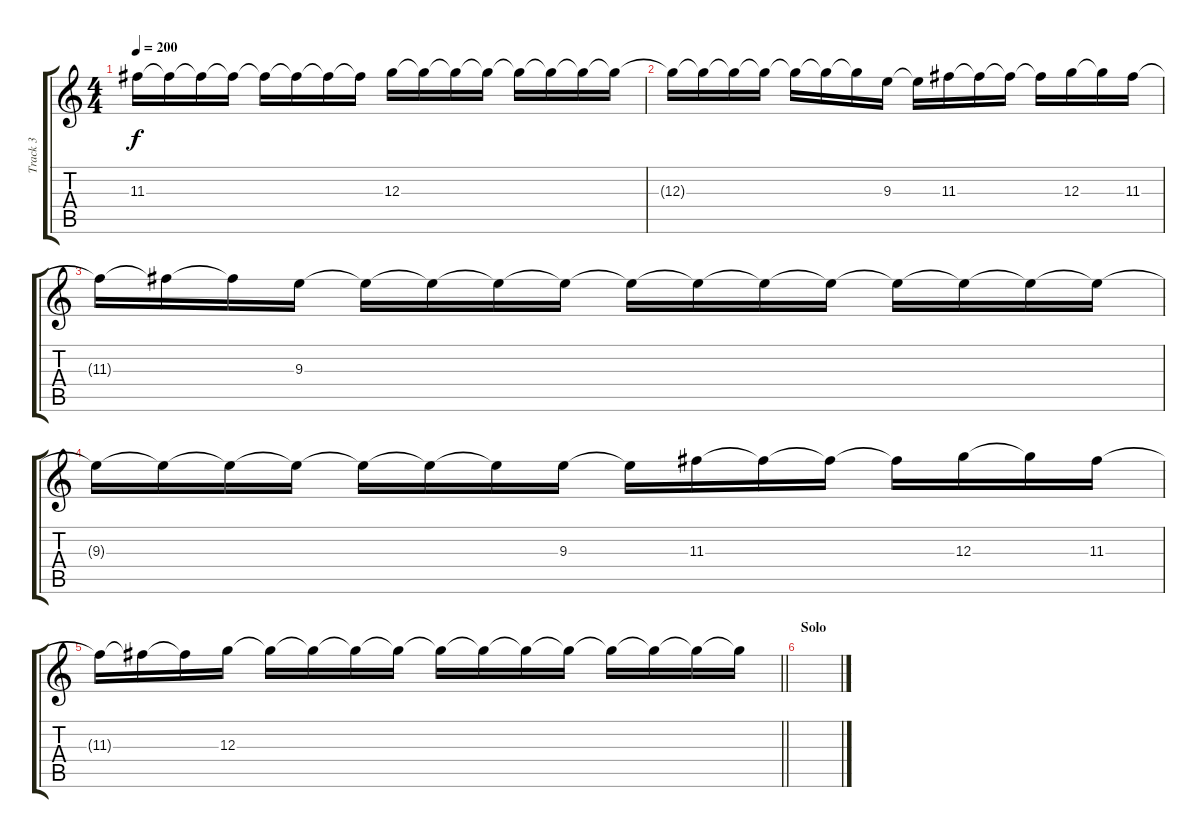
\track ("Track 3" "Track 3") {instrument distortionguitar}
\staff {score tabs}
\tuning (E4 B3 G3 D3 A2 E2) {hide}
\ts (4 4)
\tempo 200
\clef g2
\ks c
11.3.16{dy f} 11.3{t}.16 11.3{t}.16 11.3{t}.16 11.3{t}.16 11.3{t}.16 11.3{t}.16 11.3{t}.16 12.3.16 12.3{t}.16 12.3{t}.16 12.3{t}.16 12.3{t}.16 12.3{t}.16 12.3{t}.16 12.3{t}.16 |
12.3{t}.16 12.3{t}.16 12.3{t}.16 12.3{t}.16 12.3{t}.16 12.3{t}.16 12.3{t}.16 9.3.16 9.3{t}.16 11.3.16 11.3{t}.16 11.3{t}.16 11.3{t}.16 12.3.16 12.3{t}.16 11.3.16 |
11.3{t}.16 11.3{t}.16 11.3{t}.16 9.3.16 9.3{t}.16 9.3{t}.16 9.3{t}.16 9.3{t}.16 9.3{t}.16 9.3{t}.16 9.3{t}.16 9.3{t}.16 9.3{t}.16 9.3{t}.16 9.3{t}.16 9.3{t}.16 |
9.3{t}.16 9.3{t}.16 9.3{t}.16 9.3{t}.16 9.3{t}.16 9.3{t}.16 9.3{t}.16 9.3.16 9.3{t}.16 11.3.16 11.3{t}.16 11.3{t}.16 11.3{t}.16 12.3.16 12.3{t}.16 11.3.16 |
\barLineRight lightlight
11.3{t}.16 11.3{t}.16 11.3{t}.16 12.3.16 12.3{t}.16 12.3{t}.16 12.3{t}.16 12.3{t}.16 12.3{t}.16 12.3{t}.16 12.3{t}.16 12.3{t}.16 12.3{t}.16 12.3{t}.16 12.3{t}.16 12.3{t}.16 |
\section ("" "Solo")
